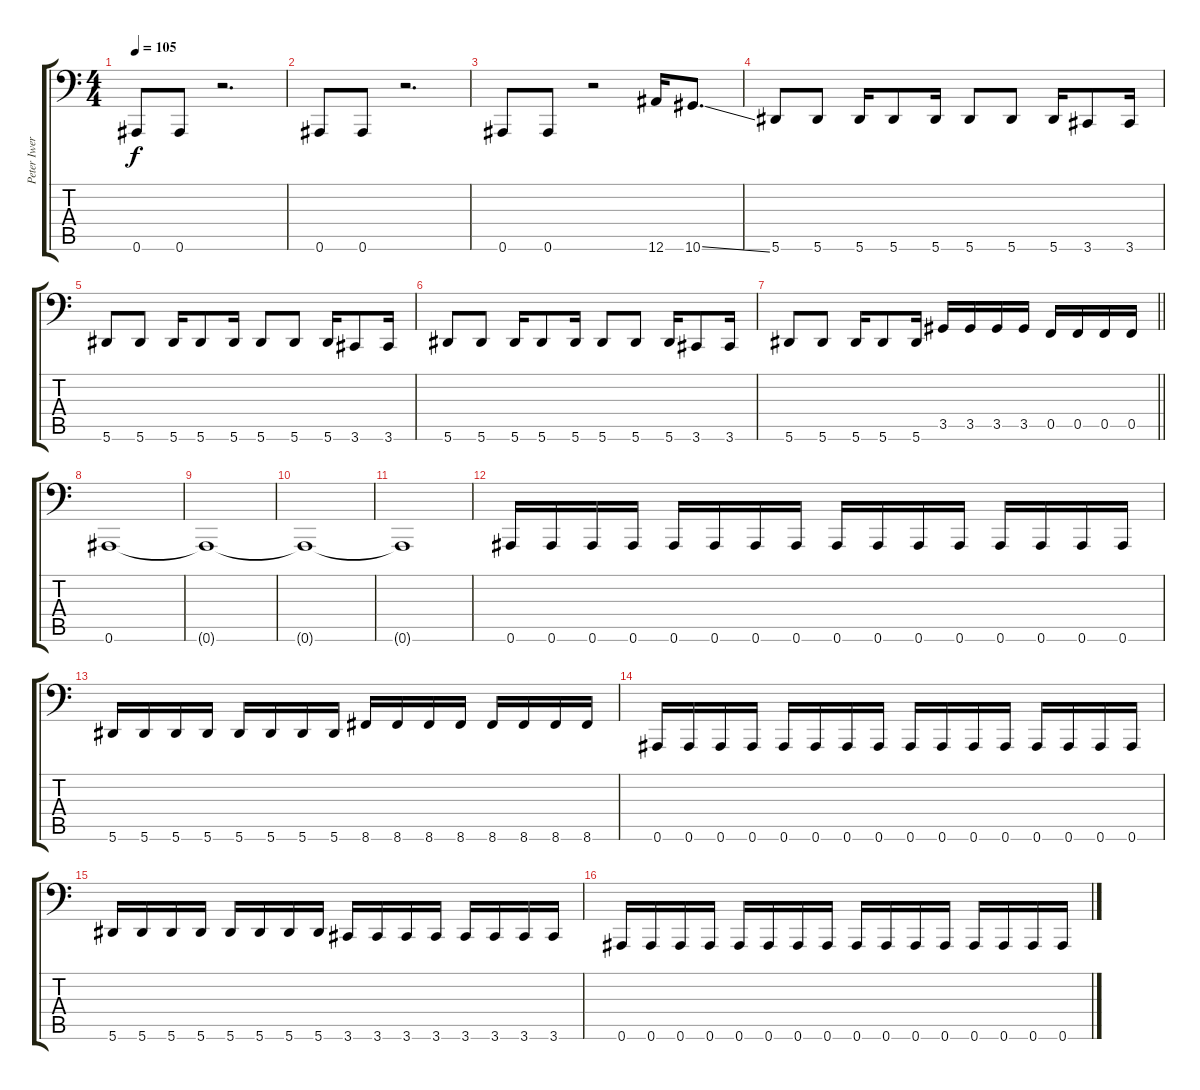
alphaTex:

\track ("Peter Iwers" "Peter Iwer") {instrument electricbassfinger}
\staff {score tabs}
\tuning (C3 G2 Eb2 Bb1 F1 Bb0) {hide}
\ts (4 4)
\tempo 105
\clef f4
\ks c
0.6.8{dy f} 0.6.8 r.2{d} |
0.6.8 0.6.8 r.2{d} |
0.6.8 0.6.8 r.2 12.6.16 10.6{ss}.8{d} |
5.6.8 5.6.8 5.6.16 5.6.8 5.6.16 5.6.8 5.6.8 5.6.16 3.6.8 3.6.16 |
5.6.8 5.6.8 5.6.16 5.6.8 5.6.16 5.6.8 5.6.8 5.6.16 3.6.8 3.6.16 |
5.6.8 5.6.8 5.6.16 5.6.8 5.6.16 5.6.8 5.6.8 5.6.16 3.6.8 3.6.16 |
\barLineRight lightlight
5.6.8 5.6.8 5.6.16 5.6.8 5.6.16 3.5.16 3.5.16 3.5.16 3.5.16 0.5.16 0.5.16 0.5.16 0.5.16 |
0.6.1 |
0.6{t}.1 |
0.6{t}.1 |
0.6{t}.1 |
0.6.16 0.6.16 0.6.16 0.6.16 0.6.16 0.6.16 0.6.16 0.6.16 0.6.16 0.6.16 0.6.16 0.6.16 0.6.16 0.6.16 0.6.16 0.6.16 |
5.6.16 5.6.16 5.6.16 5.6.16 5.6.16 5.6.16 5.6.16 5.6.16 8.6.16 8.6.16 8.6.16 8.6.16 8.6.16 8.6.16 8.6.16 8.6.16 |
0.6.16 0.6.16 0.6.16 0.6.16 0.6.16 0.6.16 0.6.16 0.6.16 0.6.16 0.6.16 0.6.16 0.6.16 0.6.16 0.6.16 0.6.16 0.6.16 |
5.6.16 5.6.16 5.6.16 5.6.16 5.6.16 5.6.16 5.6.16 5.6.16 3.6.16 3.6.16 3.6.16 3.6.16 3.6.16 3.6.16 3.6.16 3.6.16 |
0.6.16 0.6.16 0.6.16 0.6.16 0.6.16 0.6.16 0.6.16 0.6.16 0.6.16 0.6.16 0.6.16 0.6.16 0.6.16 0.6.16 0.6.16 0.6.16
